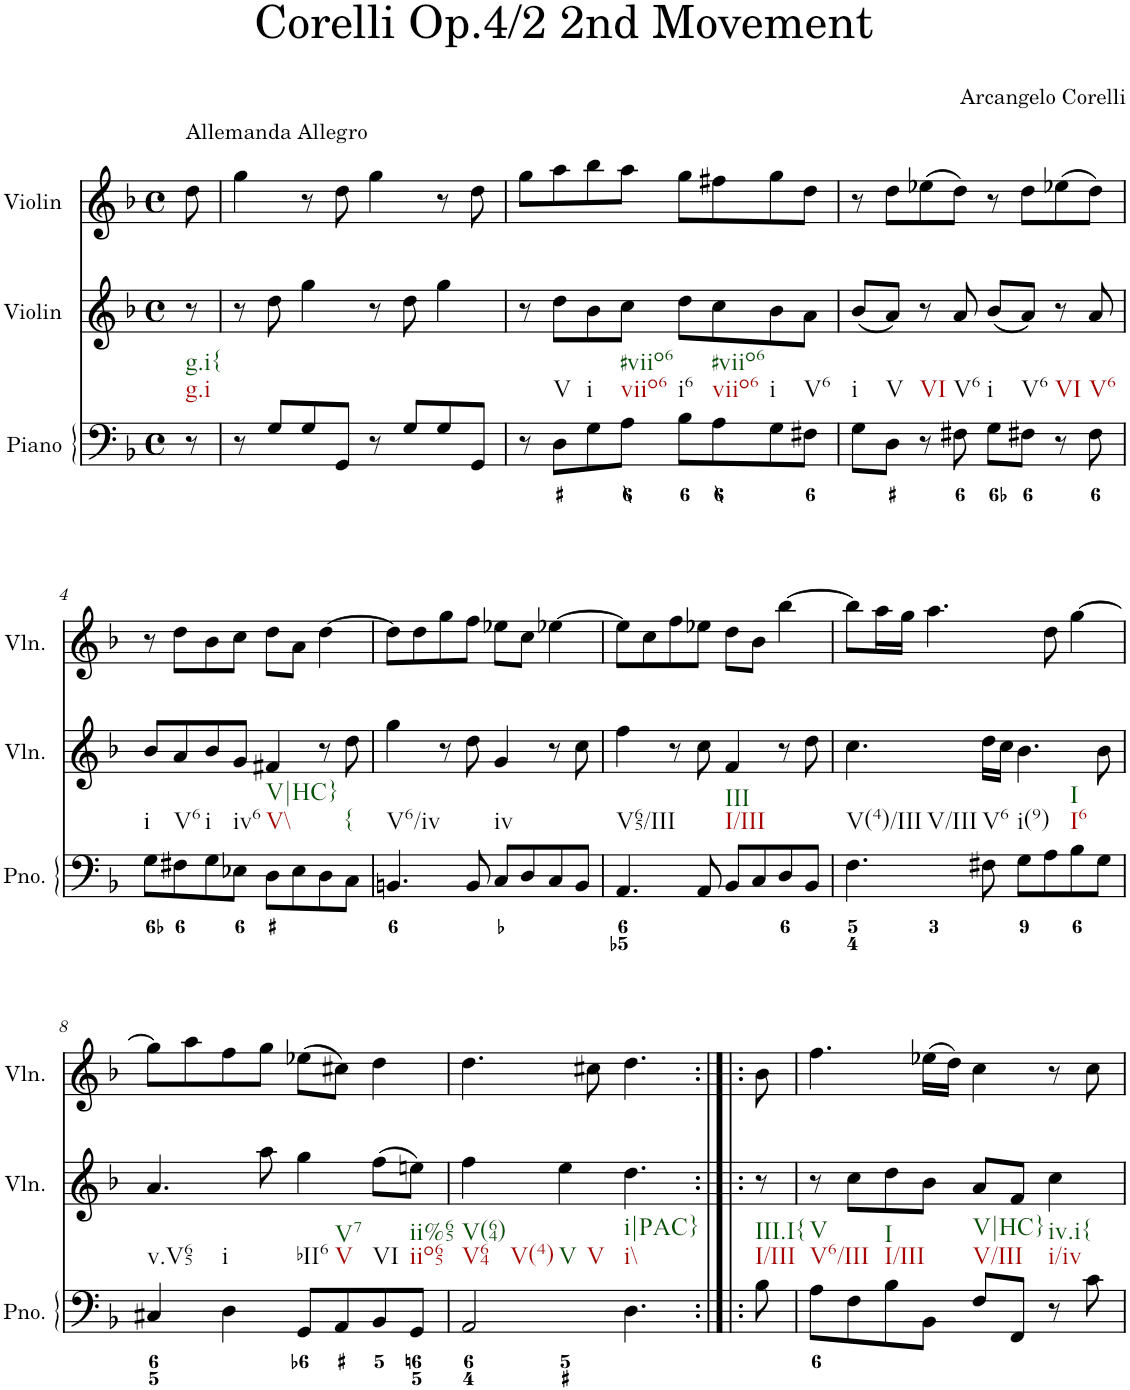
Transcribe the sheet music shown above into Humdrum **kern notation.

**kern	**kern	**kern
*part3	*part2	*part1
*staff3	*staff2	*staff1
*I"Piano	*I"Violin	*I"Violin
*I'Pno.	*I'Vln.	*I'Vln.
*clefF4	*clefG2	*clefG2
*k[b-]	*k[b-]	*k[b-]
*M4/4	*M4/4	*M4/4
*met(c)	*met(c)	*met(c)
=	=	=
!	!	!LO:TX:a:t=Allemanda Allegro
!LO:TX:b:t=g.i	!	!
!LO:TX:b:t=g.i{	!	!
8r	8r	8dd\
=1	=1	=1
8r	8r	4gg\
8G/L	8dd\	.
8G/	4gg\	8r
8GG/J	.	8dd\
8r	8r	4gg\
8G/L	8dd\	.
8G/	4gg\	8r
8GG/J	.	8dd\
=2	=2	=2
8r	8r	8gg\L
!LO:TX:b:t=V	!	!
8D\L	8dd\L	8aa\
!LO:TX:b:t=i	!	!
8G\	8b-\	8bb-\
!LO:TX:b:t=viio6	!	!
!LO:TX:b:t=#viio6	!	!
8A\J	8cc\J	8aa\J
!LO:TX:b:t=i6	!	!
8B-\L	8dd\L	8gg\L
!LO:TX:b:t=viio6	!	!
!LO:TX:b:t=#viio6	!	!
8A\	8cc\	8ff#X\
!LO:TX:b:t=i	!	!
8G\	8b-\	8gg\
!LO:TX:b:t=V6	!	!
8F#X\J	8a\J	8dd\J
=3	=3	=3
!LO:TX:b:t=i	!	!
8G\L	(8b-/L	8r
!LO:TX:b:t=V	!	!
8D\J	8a/J)	8dd\L
!LO:TX:b:t=VI	!	!
8r	8r	(8ee-X\
!LO:TX:b:t=V6	!	!
8F#X\	8a/	8dd\J)
!LO:TX:b:t=i	!	!
8G\L	(8b-/L	8r
!LO:TX:b:t=V6	!	!
8F#X\J	8a/J)	8dd\L
!LO:TX:b:t=VI	!	!
8r	8r	(8ee-X\
!LO:TX:b:t=V6	!	!
8F#\	8a/	8dd\J)
!!LO:LB:g=z
=4	=4	=4
!LO:TX:b:t=i	!	!
8G\L	8b-/L	8r
!LO:TX:b:t=V6	!	!
8F#X\	8a/	8dd\L
!LO:TX:b:t=i	!	!
8G\	8b-/	8b-\
!LO:TX:b:t=iv6	!	!
8E-X\J	8g/J	8cc\J
!LO:TX:b:t=V\\	!	!
!LO:TX:b:t=V|HC}	!	!
8D\L	4f#X/	8dd\L
8E-\	.	8a\J
8D\	8r	[4dd\
!LO:TX:b:t={	!	!
8C\J	8dd\	.
=5	=5	=5
!LO:TX:b:t=V6/iv	!	!
4.BBn/	4gg\	8dd\L]
.	.	8dd\
.	8r	8gg\
8BB/	8dd\	8ff\J
!LO:TX:b:t=iv	!	!
8C/L	4g/	8ee-X\L
8D/	.	8cc\J
8C/	8r	[4ee-X\
8BB/J	8cc\	.
=6	=6	=6
!LO:TX:b:t=V65/III	!	!
4.AA/	4ff\	8ee-\L]
.	.	8cc\
.	8r	8ff\
8AA/	8cc\	8ee-X\J
!LO:TX:b:t=I/III	!	!
!LO:TX:b:t=III	!	!
8BB-/L	4f/	8dd\L
8C/	.	8b-\J
8D/	8r	[4bb-\
8BB-/J	8dd\	.
=7	=7	=7
!LO:TX:b:t=V(4)/III	!	!
!LO:TX:b:t=V/III	!	!
4.F\	4.cc\	8bb-\L]
.	.	16aa\L
.	.	16gg\JJ
.	.	4.aa\
!LO:TX:b:t=V6	!	!
8F#X\	16dd\LL	.
.	16cc\JJ	.
!LO:TX:b:t=i(9)	!	!
8G\L	4.b-\	.
8A\	.	8dd\
!LO:TX:b:t=I6	!	!
!LO:TX:b:t=I	!	!
8B-\	.	[4gg\
8G\J	8b-\	.
!!LO:LB:g=z
=8	=8	=8
!LO:TX:b:t=v.V65	!	!
4C#X/	4.a/	8gg\L]
.	.	8aa\
!LO:TX:b:t=i	!	!
4D\	.	8ff\
.	8aa\	8gg\J
!LO:TX:b:t=bII6	!	!
8GG/L	4gg\	(8ee-X\L
!LO:TX:b:t=V	!	!
!LO:TX:b:t=V7	!	!
8AA/	.	8cc#X\J)
!LO:TX:b:t=VI	!	!
8BB-/	(8ff\L	4dd\
!LO:TX:b:t=iio65	!	!
!LO:TX:b:t=ii%65	!	!
8GG/J	8een\J)	.
=9	=9	=9
!LO:TX:b:t=V64	!	!
!LO:TX:b:t=V(64)	!	!
!LO:TX:b:t=V(4)	!	!
!LO:TX:b:t=V	!	!
!LO:TX:b:t=V	!	!
2AA/	4ff\	4.dd\
.	4ee\	.
.	.	8cc#X\
!LO:TX:b:t=i\\	!	!
!LO:TX:b:t=i|PAC}	!	!
4.D\	4.dd\	4.dd\
!LO:TX:b:t=I/III	!	!
!LO:TX:b:t=III.I{	!	!
8B-\	8r	8b-\
=10	=10	=10
!LO:TX:b:t=V6/III	!	!
!LO:TX:b:t=V	!	!
8A\L	8r	4.ff\
8F\	8cc\L	.
!LO:TX:b:t=I/III	!	!
!LO:TX:b:t=I	!	!
8B-\	8dd\	.
8BB-\J	8b-\J	(16ee-X\LL
.	.	16dd\JJ)
!LO:TX:b:t=V/III	!	!
!LO:TX:b:t=V|HC}	!	!
8F/L	8a/L	4cc\
8FF/J	8f/J	.
!LO:TX:b:t=i/iv	!	!
!LO:TX:b:t=iv.i{	!	!
8r	4cc\	8r
8c\	.	8cc\
=	=	=
*-	*-	*-
